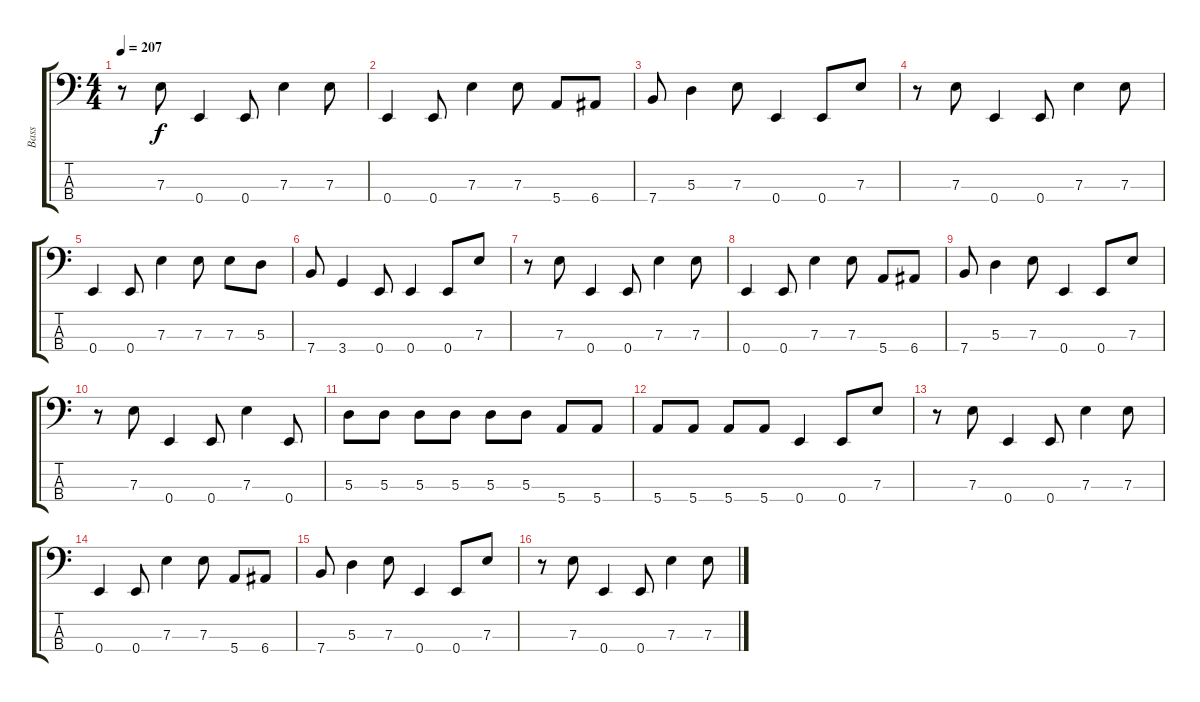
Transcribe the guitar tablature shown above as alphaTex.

\track ("Bass" "Bass") {instrument electricbassfinger}
\staff {score tabs}
\tuning (G2 D2 A1 E1) {hide}
\ts (4 4)
\tempo 207
\clef f4
\ks c
r.8{dy f} 7.3.8 0.4.4 0.4.8 7.3.4 7.3.8 |
0.4.4 0.4.8 7.3.4 7.3.8 5.4.8 6.4.8 |
7.4.8 5.3.4 7.3.8 0.4.4 0.4.8 7.3.8 |
r.8 7.3.8 0.4.4 0.4.8 7.3.4 7.3.8 |
0.4.4 0.4.8 7.3.4 7.3.8 7.3.8 5.3.8 |
7.4.8 3.4.4 0.4.8 0.4.4 0.4.8 7.3.8 |
r.8 7.3.8 0.4.4 0.4.8 7.3.4 7.3.8 |
0.4.4 0.4.8 7.3.4 7.3.8 5.4.8 6.4.8 |
7.4.8 5.3.4 7.3.8 0.4.4 0.4.8 7.3.8 |
r.8 7.3.8 0.4.4 0.4.8 7.3.4 0.4.8 |
5.3.8 5.3.8 5.3.8 5.3.8 5.3.8 5.3.8 5.4.8 5.4.8 |
5.4.8 5.4.8 5.4.8 5.4.8 0.4.4 0.4.8 7.3.8 |
r.8 7.3.8 0.4.4 0.4.8 7.3.4 7.3.8 |
0.4.4 0.4.8 7.3.4 7.3.8 5.4.8 6.4.8 |
7.4.8 5.3.4 7.3.8 0.4.4 0.4.8 7.3.8 |
r.8 7.3.8 0.4.4 0.4.8 7.3.4 7.3.8
